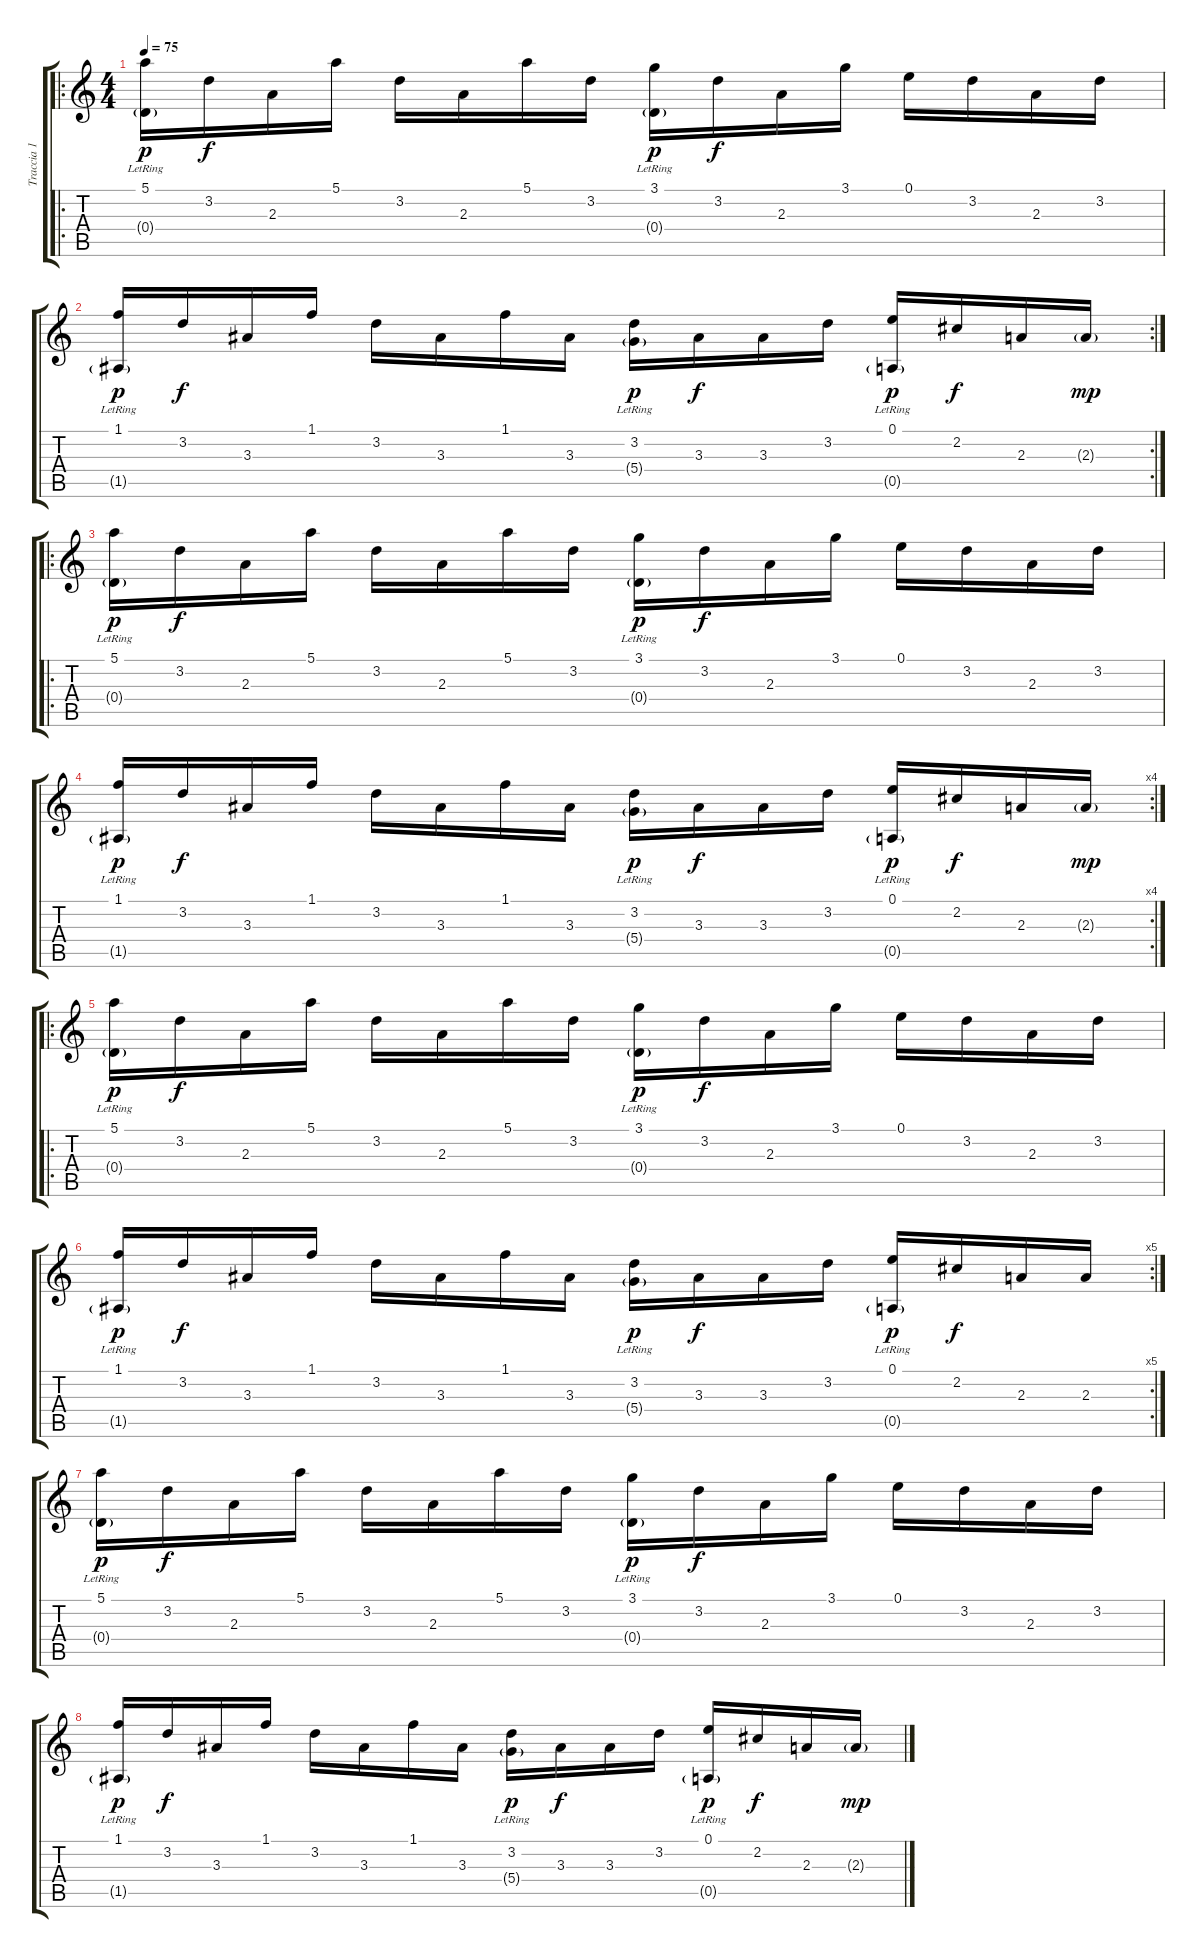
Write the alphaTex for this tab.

\track ("Traccia 1" "Traccia 1") {instrument electricguitarmuted}
\staff {score tabs}
\tuning (E4 B3 G3 D3 A2 E2) {hide}
\ro
\ts (4 4)
\tempo 75
\clef g2
\ks c
(5.1 0.4{g lr}).16{dy p instrument electricguitarmuted} 3.2.16{dy f} 2.3.16 5.1.16 3.2.16 2.3.16 5.1.16 3.2.16 (3.1 0.4{g lr}).16{dy p} 3.2.16{dy f} 2.3.16 3.1.16 0.1.16 3.2.16 2.3.16 3.2.16 |
\rc 2
(1.1 1.5{g lr}).16{dy p} 3.2.16{dy f} 3.3.16 1.1.16 3.2.16 3.3.16 1.1.16 3.3.16 (3.2 5.4{g lr}).16{dy p} 3.3.16{dy f} 3.3.16 3.2.16 (0.1 0.5{g lr}).16{dy p} 2.2.16{dy f} 2.3.16 2.3{g}.16{dy mp} |
\ro
(5.1 0.4{g lr}).16{dy p} 3.2.16{dy f} 2.3.16 5.1.16 3.2.16 2.3.16 5.1.16 3.2.16 (3.1 0.4{g lr}).16{dy p} 3.2.16{dy f} 2.3.16 3.1.16 0.1.16 3.2.16 2.3.16 3.2.16 |
\rc 4
(1.1 1.5{g lr}).16{dy p} 3.2.16{dy f} 3.3.16 1.1.16 3.2.16 3.3.16 1.1.16 3.3.16 (3.2 5.4{g lr}).16{dy p} 3.3.16{dy f} 3.3.16 3.2.16 (0.1 0.5{g lr}).16{dy p} 2.2.16{dy f} 2.3.16 2.3{g}.16{dy mp} |
\ro
(5.1 0.4{g lr}).16{dy p} 3.2.16{dy f} 2.3.16 5.1.16 3.2.16 2.3.16 5.1.16 3.2.16 (3.1 0.4{g lr}).16{dy p} 3.2.16{dy f} 2.3.16 3.1.16 0.1.16 3.2.16 2.3.16 3.2.16 |
\rc 5
(1.1 1.5{g lr}).16{dy p} 3.2.16{dy f} 3.3.16 1.1.16 3.2.16 3.3.16 1.1.16 3.3.16 (3.2 5.4{g lr}).16{dy p} 3.3.16{dy f} 3.3.16 3.2.16 (0.1 0.5{g lr}).16{dy p} 2.2.16{dy f} 2.3.16 2.3.16 |
(5.1 0.4{g lr}).16{dy p volume 9} 3.2.16{dy f} 2.3.16 5.1.16{volume 8} 3.2.16 2.3.16 5.1.16 3.2.16{volume 6} (3.1 0.4{g lr}).16{dy p} 3.2.16{dy f} 2.3.16 3.1.16{volume 5} 0.1.16 3.2.16 2.3.16 3.2.16{volume 4} |
(1.1 1.5{g lr}).16{dy p volume 3} 3.2.16{dy f} 3.3.16 1.1.16 3.2.16 3.3.16{volume 2} 1.1.16 3.3.16 (3.2 5.4{g lr}).16{dy p} 3.3.16{dy f volume 1} 3.3.16 3.2.16 (0.1 0.5{g lr}).16{dy p} 2.2.16{dy f} 2.3.16 2.3{g}.16{dy mp}
